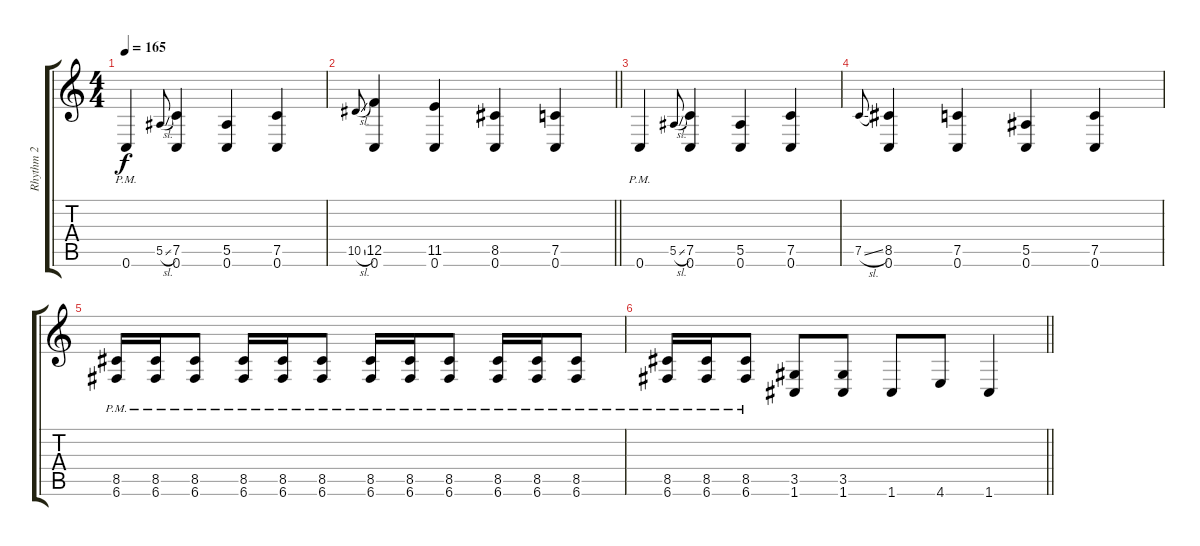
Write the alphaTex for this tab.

\track ("Rhythm 2" "Rhythm 2") {instrument distortionguitar}
\staff {score tabs}
\tuning (C4 G3 Eb3 Bb2 F2 C2) {hide}
\ts (4 4)
\tempo 165
\clef g2
\ks c
0.6{pm}.4{dy f} 5.5{sl}.8{gr onbeat} (7.5 0.6).4 (5.5 0.6).4 (7.5 0.6).4 |
\barLineRight lightlight
10.5{sl}.8{gr onbeat} (12.5 0.6).4 (11.5 0.6).4 (8.5 0.6).4 (7.5 0.6).4 |
0.6{pm}.4 5.5{sl}.8{gr onbeat} (7.5 0.6).4 (5.5 0.6).4 (7.5 0.6).4 |
7.5{sl}.8{gr onbeat} (8.5 0.6).4 (7.5 0.6).4 (5.5 0.6).4 (7.5 0.6).4 |
(8.5{pm} 6.6{pm}).16 (8.5{pm} 6.6{pm}).16 (8.5{pm} 6.6{pm}).8 (8.5{pm} 6.6{pm}).16 (8.5{pm} 6.6{pm}).16 (8.5{pm} 6.6{pm}).8 (8.5{pm} 6.6{pm}).16 (8.5{pm} 6.6{pm}).16 (8.5{pm} 6.6{pm}).8 (8.5{pm} 6.6{pm}).16 (8.5{pm} 6.6{pm}).16 (8.5{pm} 6.6{pm}).8 |
\barLineRight lightlight
(8.5{pm} 6.6{pm}).16 (8.5{pm} 6.6{pm}).16 (8.5{pm} 6.6{pm}).8 (3.5 1.6).8 (3.5 1.6).8 1.6.8 4.6.8 1.6.4
